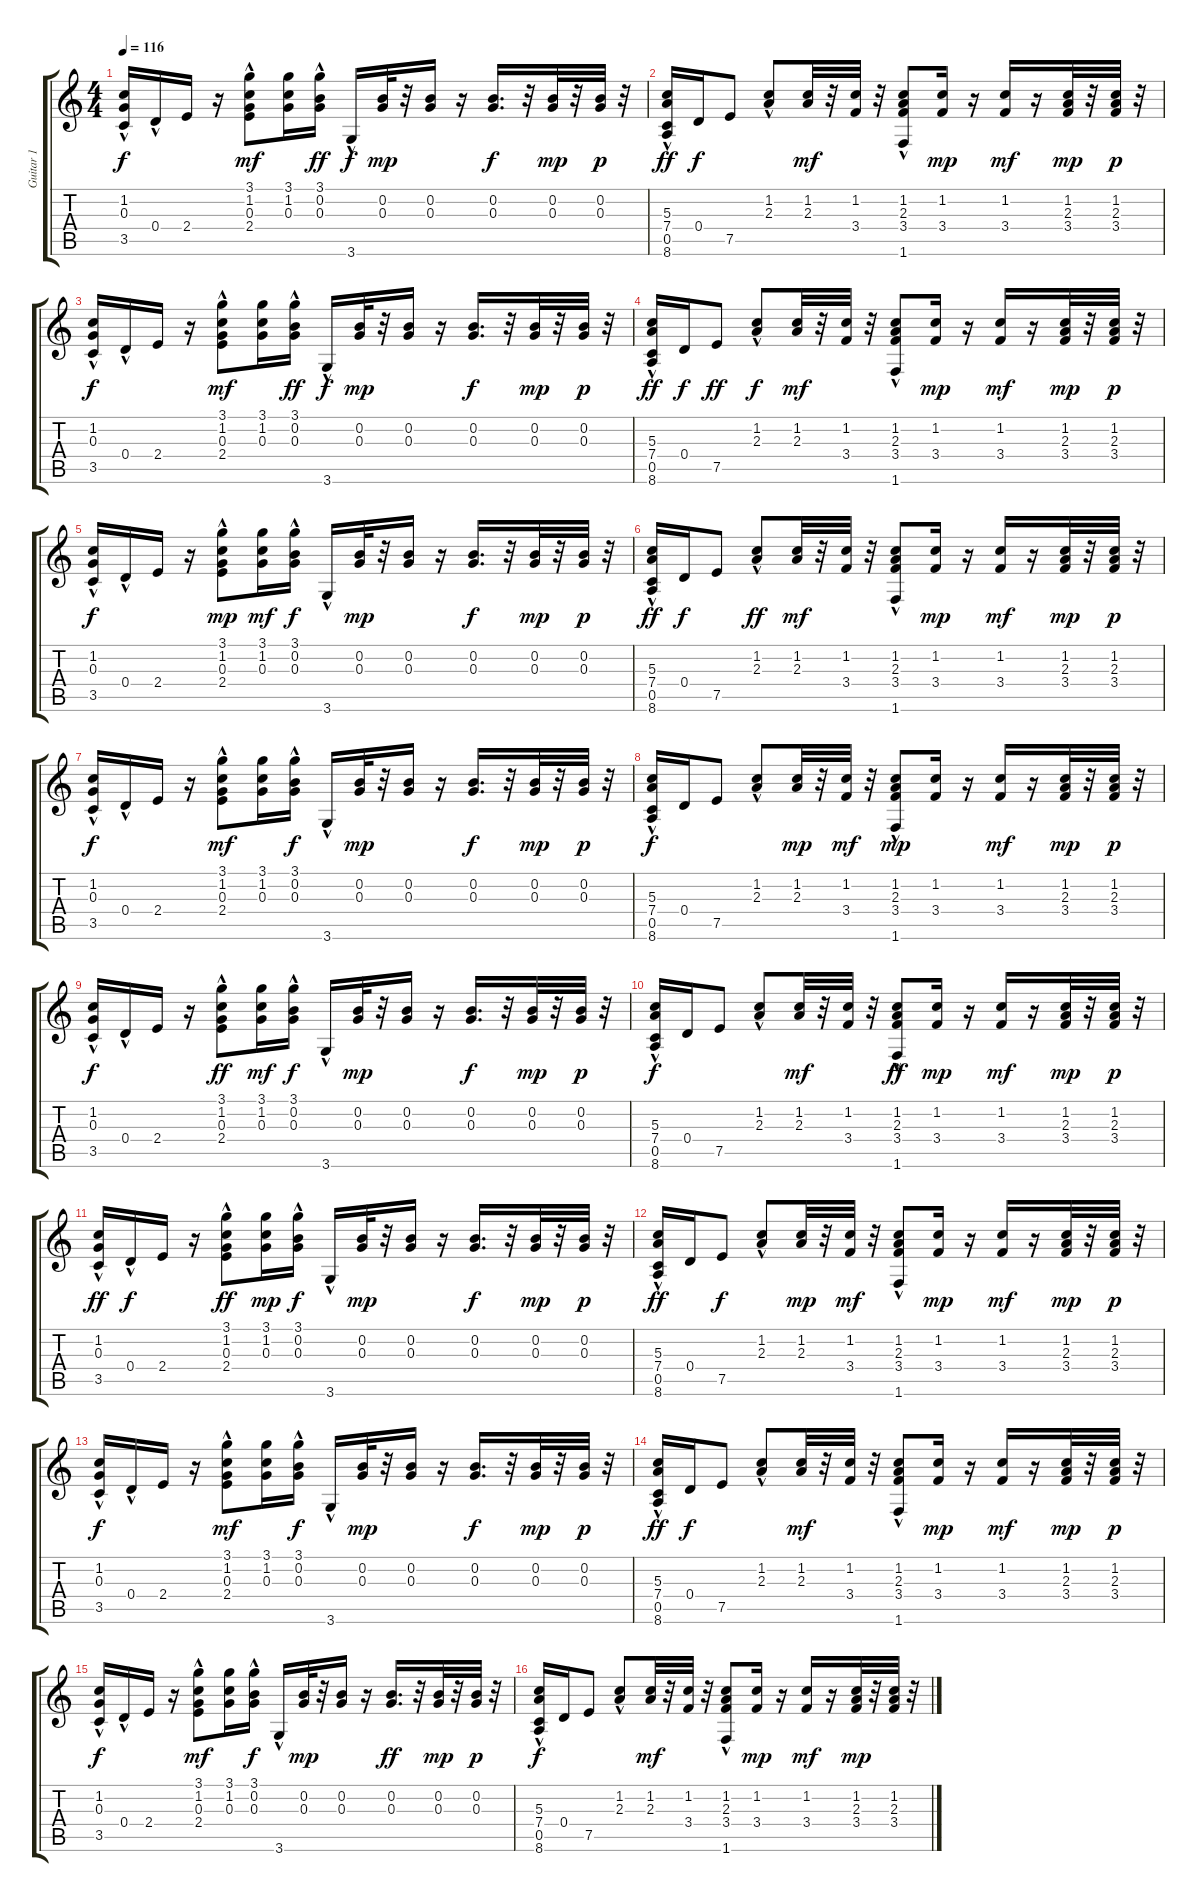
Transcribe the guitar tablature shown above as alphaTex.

\track ("Guitar 1" "Guitar 1") {instrument acousticguitarsteel}
\staff {score tabs}
\tuning (E4 B3 G3 D3 A2 E2) {hide}
\ts (4 4)
\tempo 116
\clef g2
\ks c
(1.2{hac} 0.3 3.5).16{dy f} 0.4{hac}.16 2.4.16 r.16 (3.1{hac} 1.2 0.3{hac} 2.4{hac}).8{dy mf} (3.1 1.2 0.3).16 (3.1{hac} 0.2 0.3).16{dy ff} 3.6{hac}.16{dy f} (0.2 0.3).32{dy mp} r.32 (0.2 0.3).16 r.16 (0.2 0.3).16{d dy f} r.32 (0.2 0.3).32{dy mp} r.32 (0.2 0.3).32{dy p} r.32 |
(5.3{hac} 7.4{hac} 0.5{hac} 8.6).16{dy ff} 0.4.16{dy f} 7.5.8 (1.2 2.3{hac}).8 (1.2 2.3).32{dy mf} r.32 (1.2 3.4).32 r.32 (1.2 2.3{hac} 3.4 1.6{hac}).8 (1.2 3.4).16{dy mp} r.16 (1.2 3.4).16{dy mf} r.16 (1.2 2.3 3.4).32{dy mp} r.32 (1.2 2.3 3.4).32{dy p} r.32 |
(1.2{hac} 0.3 3.5).16{dy f} 0.4{hac}.16 2.4.16 r.16 (3.1{hac} 1.2 0.3{hac} 2.4{hac}).8{dy mf} (3.1 1.2 0.3).16 (3.1{hac} 0.2 0.3).16{dy ff} 3.6{hac}.16{dy f} (0.2 0.3).32{dy mp} r.32 (0.2 0.3).16 r.16 (0.2 0.3).16{d dy f} r.32 (0.2 0.3).32{dy mp} r.32 (0.2 0.3).32{dy p} r.32 |
(5.3{hac} 7.4{hac} 0.5{hac} 8.6).16{dy ff} 0.4.16{dy f} 7.5.8{dy ff} (1.2 2.3{hac}).8{dy f} (1.2 2.3).32{dy mf} r.32 (1.2 3.4).32 r.32 (1.2 2.3{hac} 3.4 1.6{hac}).8 (1.2 3.4).16{dy mp} r.16 (1.2 3.4).16{dy mf} r.16 (1.2 2.3 3.4).32{dy mp} r.32 (1.2 2.3 3.4).32{dy p} r.32 |
(1.2{hac} 0.3 3.5).16{dy f} 0.4{hac}.16 2.4.16 r.16 (3.1{hac} 1.2 0.3{hac} 2.4{hac}).8{dy mp} (3.1 1.2 0.3).16{dy mf} (3.1{hac} 0.2 0.3).16{dy f} 3.6{hac}.16 (0.2 0.3).32{dy mp} r.32 (0.2 0.3).16 r.16 (0.2 0.3).16{d dy f} r.32 (0.2 0.3).32{dy mp} r.32 (0.2 0.3).32{dy p} r.32 |
(5.3{hac} 7.4{hac} 0.5{hac} 8.6).16{dy ff} 0.4.16{dy f} 7.5.8 (1.2 2.3{hac}).8{dy ff} (1.2 2.3).32{dy mf} r.32 (1.2 3.4).32 r.32 (1.2 2.3{hac} 3.4 1.6{hac}).8 (1.2 3.4).16{dy mp} r.16 (1.2 3.4).16{dy mf} r.16 (1.2 2.3 3.4).32{dy mp} r.32 (1.2 2.3 3.4).32{dy p} r.32 |
(1.2{hac} 0.3 3.5).16{dy f} 0.4{hac}.16 2.4.16 r.16 (3.1{hac} 1.2 0.3{hac} 2.4{hac}).8{dy mf} (3.1 1.2 0.3).16 (3.1{hac} 0.2 0.3).16{dy f} 3.6{hac}.16 (0.2 0.3).32{dy mp} r.32 (0.2 0.3).16 r.16 (0.2 0.3).16{d dy f} r.32 (0.2 0.3).32{dy mp} r.32 (0.2 0.3).32{dy p} r.32 |
(5.3{hac} 7.4{hac} 0.5{hac} 8.6).16{dy f} 0.4.16 7.5.8 (1.2 2.3{hac}).8 (1.2 2.3).32{dy mp} r.32 (1.2 3.4).32{dy mf} r.32 (1.2 2.3{hac} 3.4 1.6{hac}).8{dy mp} (1.2 3.4).16 r.16 (1.2 3.4).16{dy mf} r.16 (1.2 2.3 3.4).32{dy mp} r.32 (1.2 2.3 3.4).32{dy p} r.32 |
(1.2{hac} 0.3 3.5).16{dy f} 0.4{hac}.16 2.4.16 r.16 (3.1{hac} 1.2 0.3{hac} 2.4{hac}).8{dy ff} (3.1 1.2 0.3).16{dy mf} (3.1{hac} 0.2 0.3).16{dy f} 3.6{hac}.16 (0.2 0.3).32{dy mp} r.32 (0.2 0.3).16 r.16 (0.2 0.3).16{d dy f} r.32 (0.2 0.3).32{dy mp} r.32 (0.2 0.3).32{dy p} r.32 |
(5.3{hac} 7.4{hac} 0.5{hac} 8.6).16{dy f} 0.4.16 7.5.8 (1.2 2.3{hac}).8 (1.2 2.3).32{dy mf} r.32 (1.2 3.4).32 r.32 (1.2 2.3{hac} 3.4 1.6{hac}).8{dy ff} (1.2 3.4).16{dy mp} r.16 (1.2 3.4).16{dy mf} r.16 (1.2 2.3 3.4).32{dy mp} r.32 (1.2 2.3 3.4).32{dy p} r.32 |
(1.2{hac} 0.3 3.5).16{dy ff} 0.4{hac}.16{dy f} 2.4.16 r.16 (3.1{hac} 1.2 0.3{hac} 2.4{hac}).8{dy ff} (3.1 1.2 0.3).16{dy mp} (3.1{hac} 0.2 0.3).16{dy f} 3.6{hac}.16 (0.2 0.3).32{dy mp} r.32 (0.2 0.3).16 r.16 (0.2 0.3).16{d dy f} r.32 (0.2 0.3).32{dy mp} r.32 (0.2 0.3).32{dy p} r.32 |
(5.3{hac} 7.4{hac} 0.5{hac} 8.6).16{dy ff} 0.4.16 7.5.8{dy f} (1.2 2.3{hac}).8 (1.2 2.3).32{dy mp} r.32 (1.2 3.4).32{dy mf} r.32 (1.2 2.3{hac} 3.4 1.6{hac}).8 (1.2 3.4).16{dy mp} r.16 (1.2 3.4).16{dy mf} r.16 (1.2 2.3 3.4).32{dy mp} r.32 (1.2 2.3 3.4).32{dy p} r.32 |
(1.2{hac} 0.3 3.5).16{dy f} 0.4{hac}.16 2.4.16 r.16 (3.1{hac} 1.2 0.3{hac} 2.4{hac}).8{dy mf} (3.1 1.2 0.3).16 (3.1{hac} 0.2 0.3).16{dy f} 3.6{hac}.16 (0.2 0.3).32{dy mp} r.32 (0.2 0.3).16 r.16 (0.2 0.3).16{d dy f} r.32 (0.2 0.3).32{dy mp} r.32 (0.2 0.3).32{dy p} r.32 |
(5.3{hac} 7.4{hac} 0.5{hac} 8.6).16{dy ff} 0.4.16{dy f} 7.5.8 (1.2 2.3{hac}).8 (1.2 2.3).32{dy mf} r.32 (1.2 3.4).32 r.32 (1.2 2.3{hac} 3.4 1.6{hac}).8 (1.2 3.4).16{dy mp} r.16 (1.2 3.4).16{dy mf} r.16 (1.2 2.3 3.4).32{dy mp} r.32 (1.2 2.3 3.4).32{dy p} r.32 |
(1.2{hac} 0.3 3.5).16{dy f} 0.4{hac}.16 2.4.16 r.16 (3.1{hac} 1.2 0.3{hac} 2.4{hac}).8{dy mf} (3.1 1.2 0.3).16 (3.1{hac} 0.2 0.3).16{dy f} 3.6{hac}.16 (0.2 0.3).32{dy mp} r.32 (0.2 0.3).16 r.16 (0.2 0.3).16{d dy ff} r.32 (0.2 0.3).32{dy mp} r.32 (0.2 0.3).32{dy p} r.32 |
(5.3{hac} 7.4{hac} 0.5{hac} 8.6).16{dy f} 0.4.16 7.5.8 (1.2 2.3{hac}).8 (1.2 2.3).32{dy mf} r.32 (1.2 3.4).32 r.32 (1.2 2.3{hac} 3.4 1.6{hac}).8 (1.2 3.4).16{dy mp} r.16 (1.2 3.4).16{dy mf} r.16 (1.2 2.3 3.4).32{dy mp} r.32 (1.2 2.3 3.4).32 r.32
